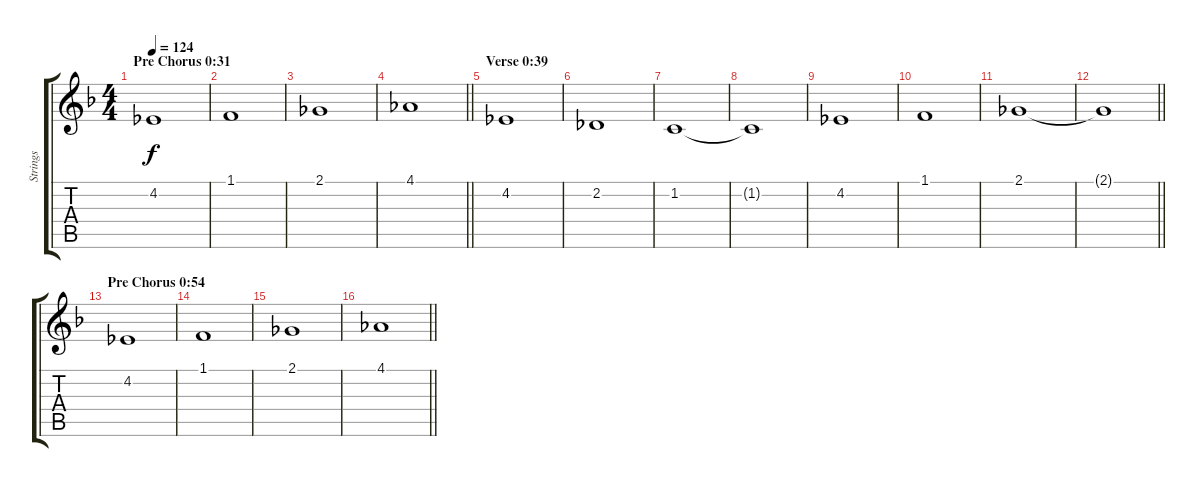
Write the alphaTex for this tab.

\track ("Strings" "Strings") {instrument stringensemble1}
\staff {score tabs}
\tuning (E4 B3 G3 D3 A2 E2) {hide}
\ts (4 4)
\section ("" "Pre Chorus 0:31")
\tempo 124
\clef g2
\ks f
4.2.1{dy f} |
1.1.1 |
2.1.1 |
\barLineRight lightlight
4.1.1 |
\section ("" "Verse 0:39")
4.2.1 |
2.2.1 |
1.2.1 |
1.2{t}.1 |
4.2.1 |
1.1.1 |
2.1.1 |
\barLineRight lightlight
2.1{t}.1 |
\section ("" "Pre Chorus 0:54")
4.2.1 |
1.1.1 |
2.1.1 |
\barLineRight lightlight
4.1.1
